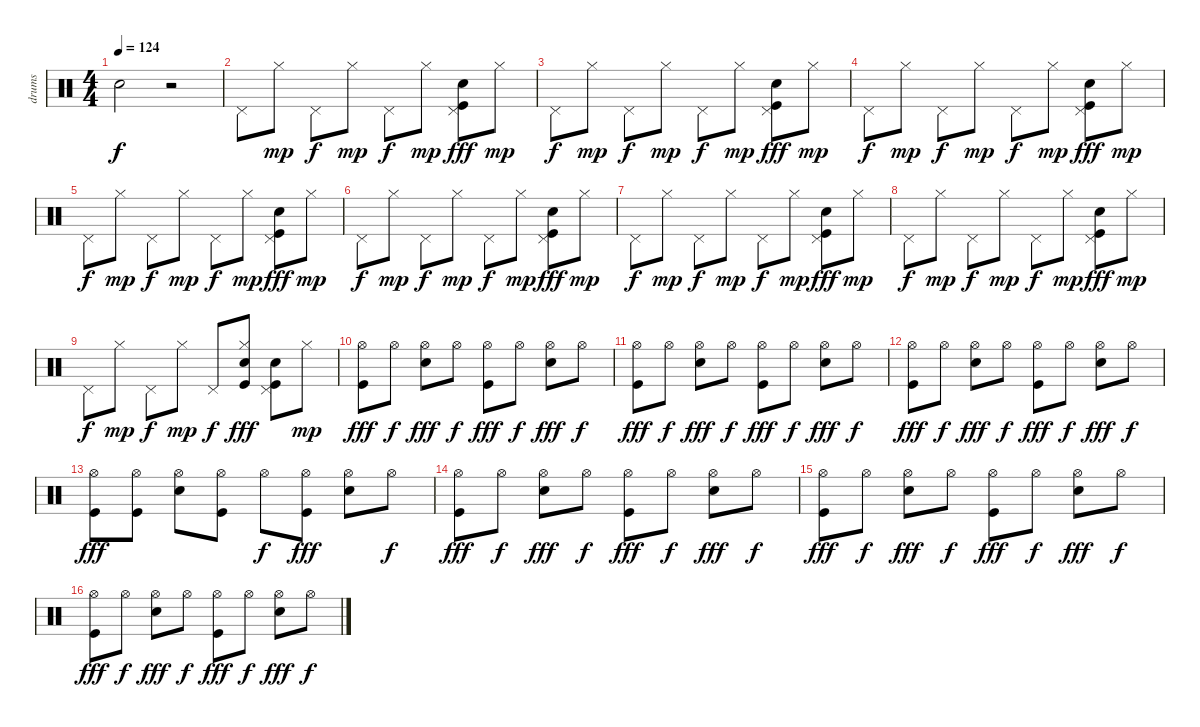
\track ("drums" "drums") {instrument percussion}
\staff {score}
\articulation defaults
\ts (4 4)
\tempo 124
\clef neutral
\ks c "Snare (hit)"{t}.2{dy f}
r.2 |
"Pedal Hi-Hat (hit)".8 "Hi-Hat (closed)".8{dy mp} "Pedal Hi-Hat (hit)".8{dy f} "Hi-Hat (closed)".8{dy mp} "Pedal Hi-Hat (hit)".8{dy f} "Hi-Hat (closed)".8{dy mp} ("Pedal Hi-Hat (hit)" "Snare (hit) 2" "Kick (hit)").8{dy fff} "Hi-Hat (closed)".8{dy mp} |
"Pedal Hi-Hat (hit)".8{dy f} "Hi-Hat (closed)".8{dy mp} "Pedal Hi-Hat (hit)".8{dy f} "Hi-Hat (closed)".8{dy mp} "Pedal Hi-Hat (hit)".8{dy f} "Hi-Hat (closed)".8{dy mp} ("Pedal Hi-Hat (hit)" "Snare (hit) 2" "Kick (hit)").8{dy fff} "Hi-Hat (closed)".8{dy mp} |
"Pedal Hi-Hat (hit)".8{dy f} "Hi-Hat (closed)".8{dy mp} "Pedal Hi-Hat (hit)".8{dy f} "Hi-Hat (closed)".8{dy mp} "Pedal Hi-Hat (hit)".8{dy f} "Hi-Hat (closed)".8{dy mp} ("Pedal Hi-Hat (hit)" "Snare (hit) 2" "Kick (hit)").8{dy fff} "Hi-Hat (closed)".8{dy mp} |
"Pedal Hi-Hat (hit)".8{dy f} "Hi-Hat (closed)".8{dy mp} "Pedal Hi-Hat (hit)".8{dy f} "Hi-Hat (closed)".8{dy mp} "Pedal Hi-Hat (hit)".8{dy f} "Hi-Hat (closed)".8{dy mp} ("Pedal Hi-Hat (hit)" "Snare (hit) 2" "Kick (hit)").8{dy fff} "Hi-Hat (closed)".8{dy mp} |
"Pedal Hi-Hat (hit)".8{dy f} "Hi-Hat (closed)".8{dy mp} "Pedal Hi-Hat (hit)".8{dy f} "Hi-Hat (closed)".8{dy mp} "Pedal Hi-Hat (hit)".8{dy f} "Hi-Hat (closed)".8{dy mp} ("Pedal Hi-Hat (hit)" "Snare (hit) 2" "Kick (hit)").8{dy fff} "Hi-Hat (closed)".8{dy mp} |
"Pedal Hi-Hat (hit)".8{dy f} "Hi-Hat (closed)".8{dy mp} "Pedal Hi-Hat (hit)".8{dy f} "Hi-Hat (closed)".8{dy mp} "Pedal Hi-Hat (hit)".8{dy f} "Hi-Hat (closed)".8{dy mp} ("Pedal Hi-Hat (hit)" "Snare (hit) 2" "Kick (hit)").8{dy fff} "Hi-Hat (closed)".8{dy mp} |
"Pedal Hi-Hat (hit)".8{dy f} "Hi-Hat (closed)".8{dy mp} "Pedal Hi-Hat (hit)".8{dy f} "Hi-Hat (closed)".8{dy mp} "Pedal Hi-Hat (hit)".8{dy f} "Hi-Hat (closed)".8{dy mp} ("Pedal Hi-Hat (hit)" "Snare (hit) 2" "Kick (hit)").8{dy fff} "Hi-Hat (closed)".8{dy mp} |
"Pedal Hi-Hat (hit)".8{dy f} "Hi-Hat (closed)".8{dy mp} "Pedal Hi-Hat (hit)".8{dy f} "Hi-Hat (closed)".8{dy mp} "Pedal Hi-Hat (hit)".8{dy f} ("Hi-Hat (closed)" "Snare (hit) 2" "Kick (hit)").8{dy fff} ("Pedal Hi-Hat (hit)" "Snare (hit) 2" "Kick (hit)").8 "Hi-Hat (closed)".8{dy mp} |
("Hi-Hat (open)" "Kick (hit)").8{dy fff} "Hi-Hat (open)".8{dy f} ("Hi-Hat (open)" "Snare (hit) 2").8{dy fff} "Hi-Hat (open)".8{dy f} ("Hi-Hat (open)" "Kick (hit)").8{dy fff} "Hi-Hat (open)".8{dy f} ("Hi-Hat (open)" "Snare (hit) 2").8{dy fff} "Hi-Hat (open)".8{dy f} |
("Hi-Hat (open)" "Kick (hit)").8{dy fff} "Hi-Hat (open)".8{dy f} ("Hi-Hat (open)" "Snare (hit) 2").8{dy fff} "Hi-Hat (open)".8{dy f} ("Hi-Hat (open)" "Kick (hit)").8{dy fff} "Hi-Hat (open)".8{dy f} ("Hi-Hat (open)" "Snare (hit) 2").8{dy fff} "Hi-Hat (open)".8{dy f} |
("Hi-Hat (open)" "Kick (hit)").8{dy fff} "Hi-Hat (open)".8{dy f} ("Hi-Hat (open)" "Snare (hit) 2").8{dy fff} "Hi-Hat (open)".8{dy f} ("Hi-Hat (open)" "Kick (hit)").8{dy fff} "Hi-Hat (open)".8{dy f} ("Hi-Hat (open)" "Snare (hit) 2").8{dy fff} "Hi-Hat (open)".8{dy f} |
("Hi-Hat (open)" "Kick (hit)").8{dy fff} ("Hi-Hat (open)" "Kick (hit)").8 ("Hi-Hat (open)" "Snare (hit) 2").8 ("Hi-Hat (open)" "Kick (hit)").8 "Hi-Hat (open)".8{dy f} ("Hi-Hat (open)" "Kick (hit)").8{dy fff} ("Hi-Hat (open)" "Snare (hit) 2").8 "Hi-Hat (open)".8{dy f} |
("Hi-Hat (open)" "Kick (hit)").8{dy fff} "Hi-Hat (open)".8{dy f} ("Hi-Hat (open)" "Snare (hit) 2").8{dy fff} "Hi-Hat (open)".8{dy f} ("Hi-Hat (open)" "Kick (hit)").8{dy fff} "Hi-Hat (open)".8{dy f} ("Hi-Hat (open)" "Snare (hit) 2").8{dy fff} "Hi-Hat (open)".8{dy f} |
("Hi-Hat (open)" "Kick (hit)").8{dy fff} "Hi-Hat (open)".8{dy f} ("Hi-Hat (open)" "Snare (hit) 2").8{dy fff} "Hi-Hat (open)".8{dy f} ("Hi-Hat (open)" "Kick (hit)").8{dy fff} "Hi-Hat (open)".8{dy f} ("Hi-Hat (open)" "Snare (hit) 2").8{dy fff} "Hi-Hat (open)".8{dy f} |
("Hi-Hat (open)" "Kick (hit)").8{dy fff} "Hi-Hat (open)".8{dy f} ("Hi-Hat (open)" "Snare (hit) 2").8{dy fff} "Hi-Hat (open)".8{dy f} ("Hi-Hat (open)" "Kick (hit)").8{dy fff} "Hi-Hat (open)".8{dy f} ("Hi-Hat (open)" "Snare (hit) 2").8{dy fff} "Hi-Hat (open)".8{dy f}
